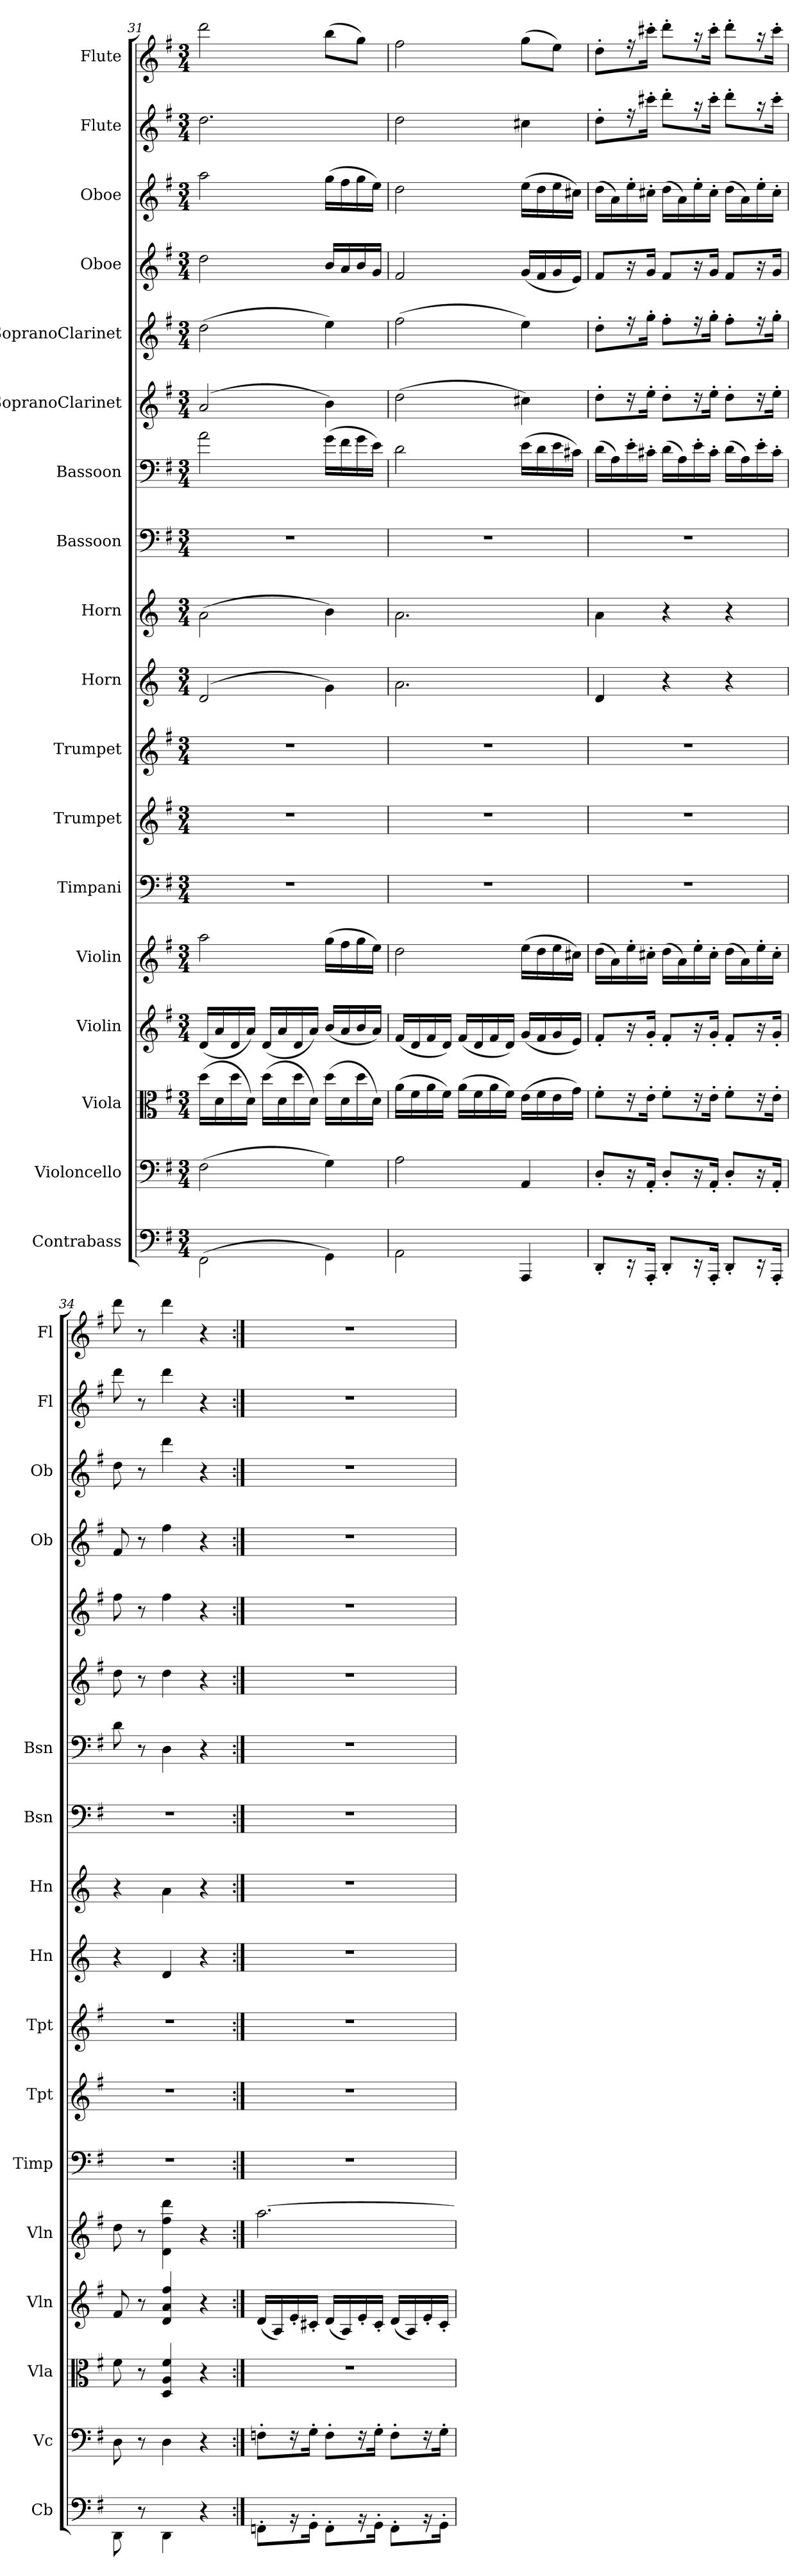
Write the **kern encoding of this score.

**kern	**kern	**kern	**kern	**kern	**kern	**kern	**kern	**kern	**kern	**kern	**kern	**kern	**kern	**kern	**kern	**kern	**kern
*part18	*part17	*part16	*part15	*part14	*part13	*part12	*part11	*part10	*part9	*part8	*part7	*part6	*part5	*part4	*part3	*part2	*part1
*staff18	*staff17	*staff16	*staff15	*staff14	*staff13	*staff12	*staff11	*staff10	*staff9	*staff8	*staff7	*staff6	*staff5	*staff4	*staff3	*staff2	*staff1
*I"Contrabass	*I"Violoncello	*I"Viola	*I"Violin	*I"Violin	*I"Timpani	*I"Trumpet	*I"Trumpet	*I"Horn	*I"Horn	*I"Bassoon	*I"Bassoon	*I"SopranoClarinet	*I"SopranoClarinet	*I"Oboe	*I"Oboe	*I"Flute	*I"Flute
*I'Cb	*I'Vc	*I'Vla	*I'Vln	*I'Vln	*I'Timp	*I'Tpt	*I'Tpt	*I'Hn	*I'Hn	*I'Bsn	*I'Bsn	*	*	*I'Ob	*I'Ob	*I'Fl	*I'Fl
*clefF4	*clefF4	*clefC3	*clefG2	*clefG2	*clefF4	*clefG2	*clefG2	*clefG2	*clefG2	*clefF4	*clefF4	*clefG2	*clefG2	*clefG2	*clefG2	*clefG2	*clefG2
*k[f#]	*k[f#]	*k[f#]	*k[f#]	*k[f#]	*k[f#]	*k[f#]	*k[f#]	*k[]	*k[]	*k[f#]	*k[f#]	*k[f#]	*k[f#]	*k[f#]	*k[f#]	*k[f#]	*k[f#]
*M3/4	*M3/4	*M3/4	*M3/4	*M3/4	*M3/4	*M3/4	*M3/4	*M3/4	*M3/4	*M3/4	*M3/4	*M3/4	*M3/4	*M3/4	*M3/4	*M3/4	*M3/4
=31	=31	=31	=31	=31	=31	=31	=31	=31	=31	=31	=31	=31	=31	=31	=31	=31	=31
(2FF#\	(2F#\	(16dd\LL	(16d/LL	2aa\	2.r	2.r	2.r	(2d/	(2a\	2.r	2a\	(2a/	(2dd\	2dd\	2aa\	2.dd\	2ddd\
.	.	16d\	16a/	.	.	.	.	.	.	.	.	.	.	.	.	.	.
.	.	16dd\	16d/	.	.	.	.	.	.	.	.	.	.	.	.	.	.
.	.	16d\JJ)	16a/JJ)	.	.	.	.	.	.	.	.	.	.	.	.	.	.
.	.	(16dd\LL	(16d/LL	.	.	.	.	.	.	.	.	.	.	.	.	.	.
.	.	16d\	16a/	.	.	.	.	.	.	.	.	.	.	.	.	.	.
.	.	16dd\	16d/	.	.	.	.	.	.	.	.	.	.	.	.	.	.
.	.	16d\JJ)	16a/JJ)	.	.	.	.	.	.	.	.	.	.	.	.	.	.
4GG\)	4G\)	(16dd\LL	(16b/LL	(16gg\LL	.	.	.	4g\)	4b\)	.	(16g\LL	4b\)	4ee\)	16b/LL	(16gg\LL	.	(8bb\L
.	.	16d\	16a/	16ff#\	.	.	.	.	.	.	16f#\	.	.	16a/	16ff#\	.	.
.	.	16dd\	16b/	16gg\	.	.	.	.	.	.	16g\	.	.	16b/	16gg\	.	8gg\J)
.	.	16d\JJ)	16a/JJ)	16ee\JJ)	.	.	.	.	.	.	16e\JJ)	.	.	16g/JJ	16ee\JJ)	.	.
=32	=32	=32	=32	=32	=32	=32	=32	=32	=32	=32	=32	=32	=32	=32	=32	=32	=32
2AA\	2A\	(16a\LL	(16f#/LL	2dd\	2.r	2.r	2.r	2.a\	2.a\	2.r	2d\	(2dd\	(2ff#\	2f#/	2dd\	2dd\	2ff#\
.	.	16f#\	16d/	.	.	.	.	.	.	.	.	.	.	.	.	.	.
.	.	16a\	16f#/	.	.	.	.	.	.	.	.	.	.	.	.	.	.
.	.	16f#\JJ)	16d/JJ)	.	.	.	.	.	.	.	.	.	.	.	.	.	.
.	.	(16a\LL	(16f#/LL	.	.	.	.	.	.	.	.	.	.	.	.	.	.
.	.	16f#\	16d/	.	.	.	.	.	.	.	.	.	.	.	.	.	.
.	.	16a\	16f#/	.	.	.	.	.	.	.	.	.	.	.	.	.	.
.	.	16f#\JJ)	16d/JJ)	.	.	.	.	.	.	.	.	.	.	.	.	.	.
4AAA/	4AA/	(16e\LL	(16g/LL	(16ee\LL	.	.	.	.	.	.	(16e\LL	4cc#X\)	4ee\)	(16g/LL	(16ee\LL	4cc#X\	(8gg\L
.	.	16f#\	16f#/	16dd\	.	.	.	.	.	.	16d\	.	.	16f#/	16dd\	.	.
.	.	16e\	16g/	16ee\	.	.	.	.	.	.	16e\	.	.	16g/	16ee\	.	8ee\J)
.	.	16g\JJ)	16e/JJ)	16cc#X\JJ)	.	.	.	.	.	.	16c#X\JJ)	.	.	16e/JJ)	16cc#X\JJ)	.	.
=33	=33	=33	=33	=33	=33	=33	=33	=33	=33	=33	=33	=33	=33	=33	=33	=33	=33
8DD'/L	8D'/L	8f#'\L	8f#'/L	(16dd\LL	2.r	2.r	2.r	4d/	4a\	2.r	(16d\LL	8dd'\L	8dd'\L	8f#/L	(16dd\LL	8dd'\L	8dd'\L
.	.	.	.	16a\)	.	.	.	.	.	.	16A\)	.	.	.	16a\)	.	.
16r	16r	16r	16r	16ee'\	.	.	.	.	.	.	16e'\	16r	16r	16r	16ee'\	16r	16r
16AAA'/Jk	16AA'/Jk	16e'\Jk	16g'/Jk	16cc#X'\JJ	.	.	.	.	.	.	16c#X'\JJ	16ee'\Jk	16gg'\Jk	16g/Jk	16cc#X'\JJ	16ccc#X'\Jk	16ccc#X'\Jk
8DD'/L	8D'/L	8f#'\L	8f#'/L	(16dd\LL	.	.	.	4r	4r	.	(16d\LL	8dd'\L	8ff#'\L	8f#/L	(16dd\LL	8ddd'\L	8ddd'\L
.	.	.	.	16a\)	.	.	.	.	.	.	16A\)	.	.	.	16a\)	.	.
16r	16r	16r	16r	16ee'\	.	.	.	.	.	.	16e'\	16r	16r	16r	16ee'\	16r	16r
16AAA'/Jk	16AA'/Jk	16e'\Jk	16g'/Jk	16cc#'\JJ	.	.	.	.	.	.	16c#'\JJ	16ee'\Jk	16gg'\Jk	16g/Jk	16cc#'\JJ	16ccc#'\Jk	16ccc#'\Jk
8DD'/L	8D'/L	8f#'\L	8f#'/L	(16dd\LL	.	.	.	4r	4r	.	(16d\LL	8dd'\L	8ff#'\L	8f#/L	(16dd\LL	8ddd'\L	8ddd'\L
.	.	.	.	16a\)	.	.	.	.	.	.	16A\)	.	.	.	16a\)	.	.
16r	16r	16r	16r	16ee'\	.	.	.	.	.	.	16e'\	16r	16r	16r	16ee'\	16r	16r
16AAA'/Jk	16AA'/Jk	16e'\Jk	16g'/Jk	16cc#'\JJ	.	.	.	.	.	.	16c#'\JJ	16ee'\Jk	16gg'\Jk	16g/Jk	16cc#'\JJ	16ccc#'\Jk	16ccc#'\Jk
=34	=34	=34	=34	=34	=34	=34	=34	=34	=34	=34	=34	=34	=34	=34	=34	=34	=34
8DD\	8D\	8f#\	8f#/	8dd\	2.r	2.r	2.r	4r	4r	2.r	8d\	8dd\	8ff#\	8f#/	8dd\	8ddd\	8ddd\
8r	8r	8r	8r	8r	.	.	.	.	.	.	8r	8r	8r	8r	8r	8r	8r
4DD\	4D\	4D/ 4A/ 4f#/	4d/ 4a/ 4ff#/	4d\ 4ff#\ 4ddd\	.	.	.	4d/	4a\	.	4D\	4dd\	4ff#\	4ff#\	4ddd\	4ddd\	4ddd\
4r	4r	4r	4r	4r	.	.	.	4r	4r	.	4r	4r	4r	4r	4r	4r	4r
=35:|!	=35:|!	=35:|!	=35:|!	=35:|!	=35:|!	=35:|!	=35:|!	=35:|!	=35:|!	=35:|!	=35:|!	=35:|!	=35:|!	=35:|!	=35:|!	=35:|!	=35:|!
8FFn'\L	8Fn'\L	2.r	(16d/LL	[2.aa\	2.r	2.r	2.r	2.r	2.r	2.r	2.r	2.r	2.r	2.r	2.r	2.r	2.r
.	.	.	16A/)	.	.	.	.	.	.	.	.	.	.	.	.	.	.
16r	16r	.	16e'/	.	.	.	.	.	.	.	.	.	.	.	.	.	.
16GG'\Jk	16G'\Jk	.	16c#X'/JJ	.	.	.	.	.	.	.	.	.	.	.	.	.	.
8FF'\L	8F'\L	.	(16d/LL	.	.	.	.	.	.	.	.	.	.	.	.	.	.
.	.	.	16A/)	.	.	.	.	.	.	.	.	.	.	.	.	.	.
16r	16r	.	16e'/	.	.	.	.	.	.	.	.	.	.	.	.	.	.
16GG'\Jk	16G'\Jk	.	16c#'/JJ	.	.	.	.	.	.	.	.	.	.	.	.	.	.
8FF'\L	8F'\L	.	(16d/LL	.	.	.	.	.	.	.	.	.	.	.	.	.	.
.	.	.	16A/)	.	.	.	.	.	.	.	.	.	.	.	.	.	.
16r	16r	.	16e'/	.	.	.	.	.	.	.	.	.	.	.	.	.	.
16GG'\Jk	16G'\Jk	.	16c#'/JJ	.	.	.	.	.	.	.	.	.	.	.	.	.	.
=	=	=	=	=	=	=	=	=	=	=	=	=	=	=	=	=	=
*-	*-	*-	*-	*-	*-	*-	*-	*-	*-	*-	*-	*-	*-	*-	*-	*-	*-
